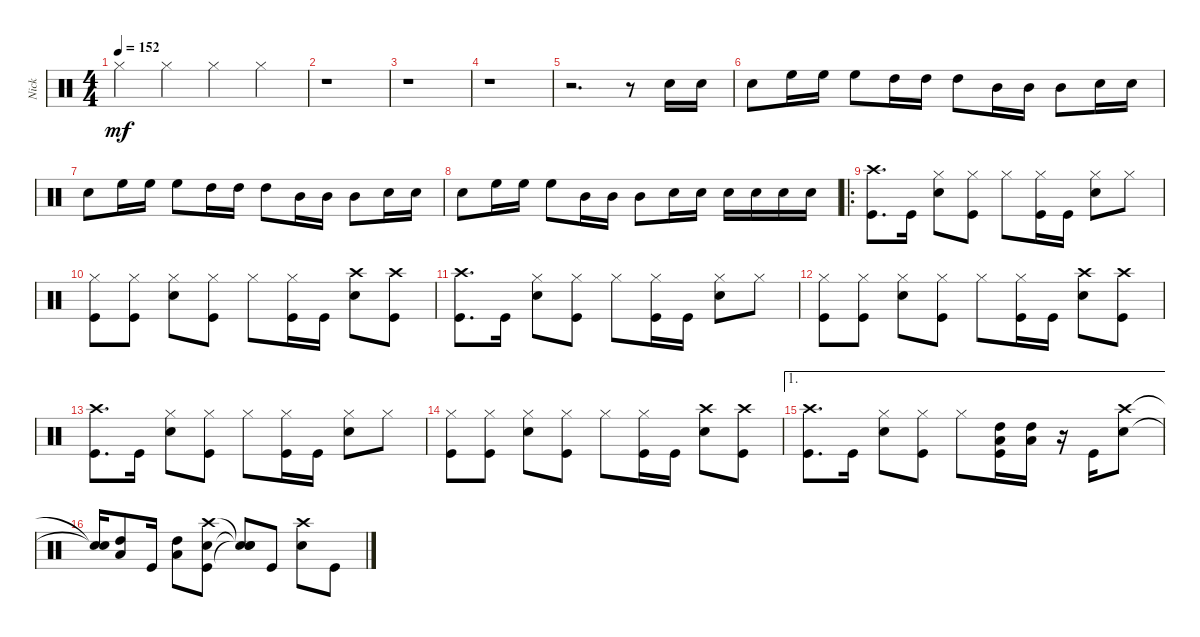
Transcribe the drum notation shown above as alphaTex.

\track ("Nick" "Nick") {instrument percussion}
\staff {score}
\articulation defaults
\ts (4 4)
\tempo 152
\clef neutral
\ks c "Hi-Hat (closed)".4{dy mf} "Hi-Hat (closed)".4 "Hi-Hat (closed)".4 "Hi-Hat (closed)".4
|
r.1 |
r.1 |
r.1 |
r.2{d} r.8 "Snare (hit) 2".16 "Snare (hit) 2".16 |
"Snare (hit) 2".8 "High Floor Tom (hit)".16 "High Floor Tom (hit)".16 "High Floor Tom (hit)".8 "High Tom (hit)".16 "High Tom (hit)".16 "High Tom (hit)".8 "Mid Tom (hit)".16 "Mid Tom (hit)".16 "Mid Tom (hit)".8 "Snare (hit) 2".16 "Snare (hit) 2".16 |
"Snare (hit) 2".8 "High Floor Tom (hit)".16 "High Floor Tom (hit)".16 "High Floor Tom (hit)".8 "High Tom (hit)".16 "High Tom (hit)".16 "High Tom (hit)".8 "Mid Tom (hit)".16 "Mid Tom (hit)".16 "Mid Tom (hit)".8 "Snare (hit) 2".16 "Snare (hit) 2".16 |
"Snare (hit) 2".8 "High Floor Tom (hit)".16 "High Floor Tom (hit)".16 "High Floor Tom (hit)".8 "Mid Tom (hit)".16 "Mid Tom (hit)".16 "Mid Tom (hit)".8 "Snare (hit) 2".16 "Snare (hit) 2".16 "Snare (hit) 2".16 "Snare (hit) 2".16 "Snare (hit) 2".16 "Snare (hit) 2".16 |
\ro
("Kick (hit)" "Crash high (hit)").8{d} "Kick (hit)".16 ("Hi-Hat (closed)" "Snare (hit) 2").8 ("Kick (hit)" "Hi-Hat (closed)").8 "Hi-Hat (closed)".8 ("Kick (hit)" "Hi-Hat (closed)").16 "Kick (hit)".16 ("Hi-Hat (closed)" "Snare (hit) 2").8 "Hi-Hat (closed)".8 |
("Kick (hit)" "Hi-Hat (closed)").8 ("Kick (hit)" "Hi-Hat (closed)").8 ("Hi-Hat (closed)" "Snare (hit) 2").8 ("Kick (hit)" "Hi-Hat (closed)").8 "Hi-Hat (closed)".8 ("Kick (hit)" "Hi-Hat (closed)").16 "Kick (hit)".16 ("Crash high (hit)" "Snare (hit) 2").8 ("Kick (hit)" "Crash high (hit)").8 |
("Kick (hit)" "Crash high (hit)").8{d} "Kick (hit)".16 ("Hi-Hat (closed)" "Snare (hit) 2").8 ("Kick (hit)" "Hi-Hat (closed)").8 "Hi-Hat (closed)".8 ("Kick (hit)" "Hi-Hat (closed)").16 "Kick (hit)".16 ("Hi-Hat (closed)" "Snare (hit) 2").8 "Hi-Hat (closed)".8 |
("Kick (hit)" "Hi-Hat (closed)").8 ("Kick (hit)" "Hi-Hat (closed)").8 ("Hi-Hat (closed)" "Snare (hit) 2").8 ("Kick (hit)" "Hi-Hat (closed)").8 "Hi-Hat (closed)".8 ("Kick (hit)" "Hi-Hat (closed)").16 "Kick (hit)".16 ("Crash high (hit)" "Snare (hit) 2").8 ("Kick (hit)" "Crash high (hit)").8 |
("Kick (hit)" "Crash high (hit)").8{d} "Kick (hit)".16 ("Hi-Hat (closed)" "Snare (hit) 2").8 ("Kick (hit)" "Hi-Hat (closed)").8 "Hi-Hat (closed)".8 ("Kick (hit)" "Hi-Hat (closed)").16 "Kick (hit)".16 ("Hi-Hat (closed)" "Snare (hit) 2").8 "Hi-Hat (closed)".8 |
("Kick (hit)" "Hi-Hat (closed)").8 ("Kick (hit)" "Hi-Hat (closed)").8 ("Hi-Hat (closed)" "Snare (hit) 2").8 ("Kick (hit)" "Hi-Hat (closed)").8 "Hi-Hat (closed)".8 ("Kick (hit)" "Hi-Hat (closed)").16 "Kick (hit)".16 ("Crash high (hit)" "Snare (hit) 2").8 ("Kick (hit)" "Crash high (hit)").8 |
\ae 1
("Kick (hit)" "Crash high (hit)").8{d} "Kick (hit)".16 ("Hi-Hat (closed)" "Snare (hit) 2").8 ("Kick (hit)" "Hi-Hat (closed)").8 "Hi-Hat (closed)".8 ("Kick (hit)" "Low Tom (hit)" "High Tom (hit)").16 ("Low Tom (hit)" "High Tom (hit)").16 r.16 "Kick (hit)".16 ("Crash high (hit)" "Snare (hit) 2").8 |
("Snare (hit)"{t} "Snare (hit)"{t}).16 ("Low Tom (hit)" "High Tom (hit)").8 "Kick (hit)".16 ("Low Tom (hit)" "High Tom (hit)").8 ("Kick (hit)" "Snare (hit) 2" "Crash high (hit)").8 ("Snare (hit)"{t} "Snare (hit)"{t} "Snare (hit)"{t}).8 "Kick (hit)".8 ("Snare (hit) 2" "Crash high (hit)").8 "Kick (hit)".8
